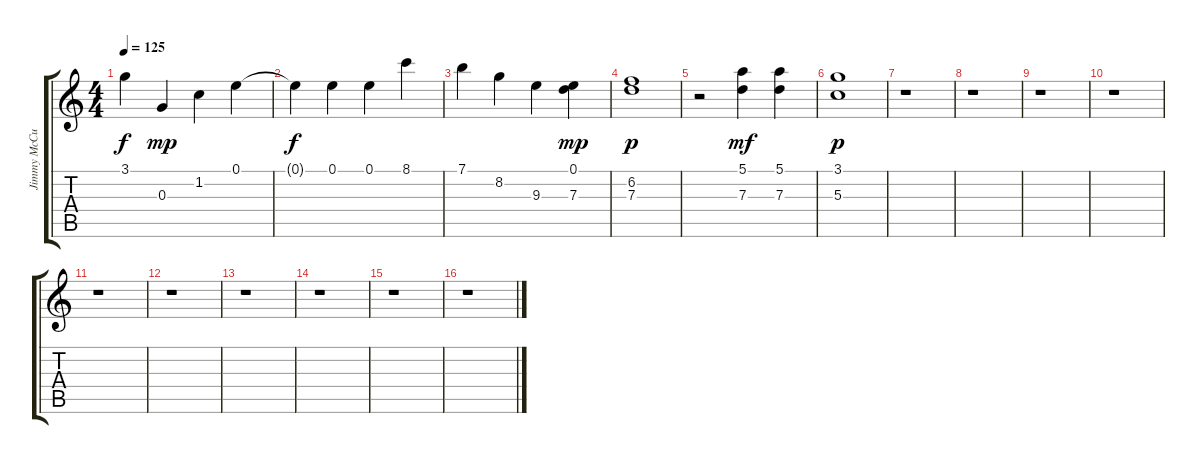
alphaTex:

\track ("Jimmy McCulloch" "Jimmy McCu") {instrument distortionguitar}
\staff {score tabs}
\tuning (E4 B3 G3 D3 A2 E2) {hide}
\ts (4 4)
\tempo 125
\clef g2
\ks c
3.1{t}.4{dy f} 0.3.4{dy mp} 1.2.4 0.1.4 |
0.1{t}.4{dy f} 0.1.4 0.1.4 8.1.4 |
7.1.4 8.2.4 9.3.4 (0.1 7.3).4{dy mp} |
(6.2 7.3).1{dy p} |
r.2 (5.1 7.3).4{dy mf} (5.1 7.3).4 |
(3.1 5.3).1{dy p} |
r.1 |
r.1 |
r.1 |
r.1 |
r.1 |
r.1 |
r.1 |
r.1 |
r.1 |
r.1
